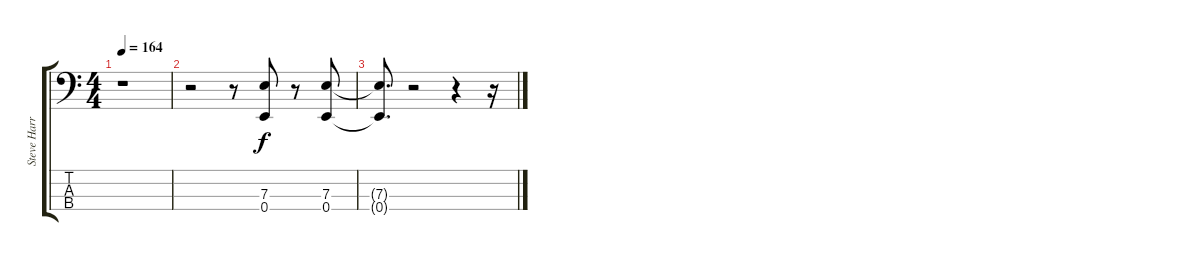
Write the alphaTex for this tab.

\track ("Steve Harris (Bass)" "Steve Harr") {instrument electricbassfinger}
\staff {score tabs}
\tuning (G2 D2 A1 E1) {hide}
\ts (4 4)
\tempo 164
\clef f4
\ks c
r.1{dy f} |
r.2 r.8 (7.3 0.4).8 r.8 (7.3 0.4).8 |
(7.3{t} 0.4{t}).8{d} r.2 r.4 r.16
